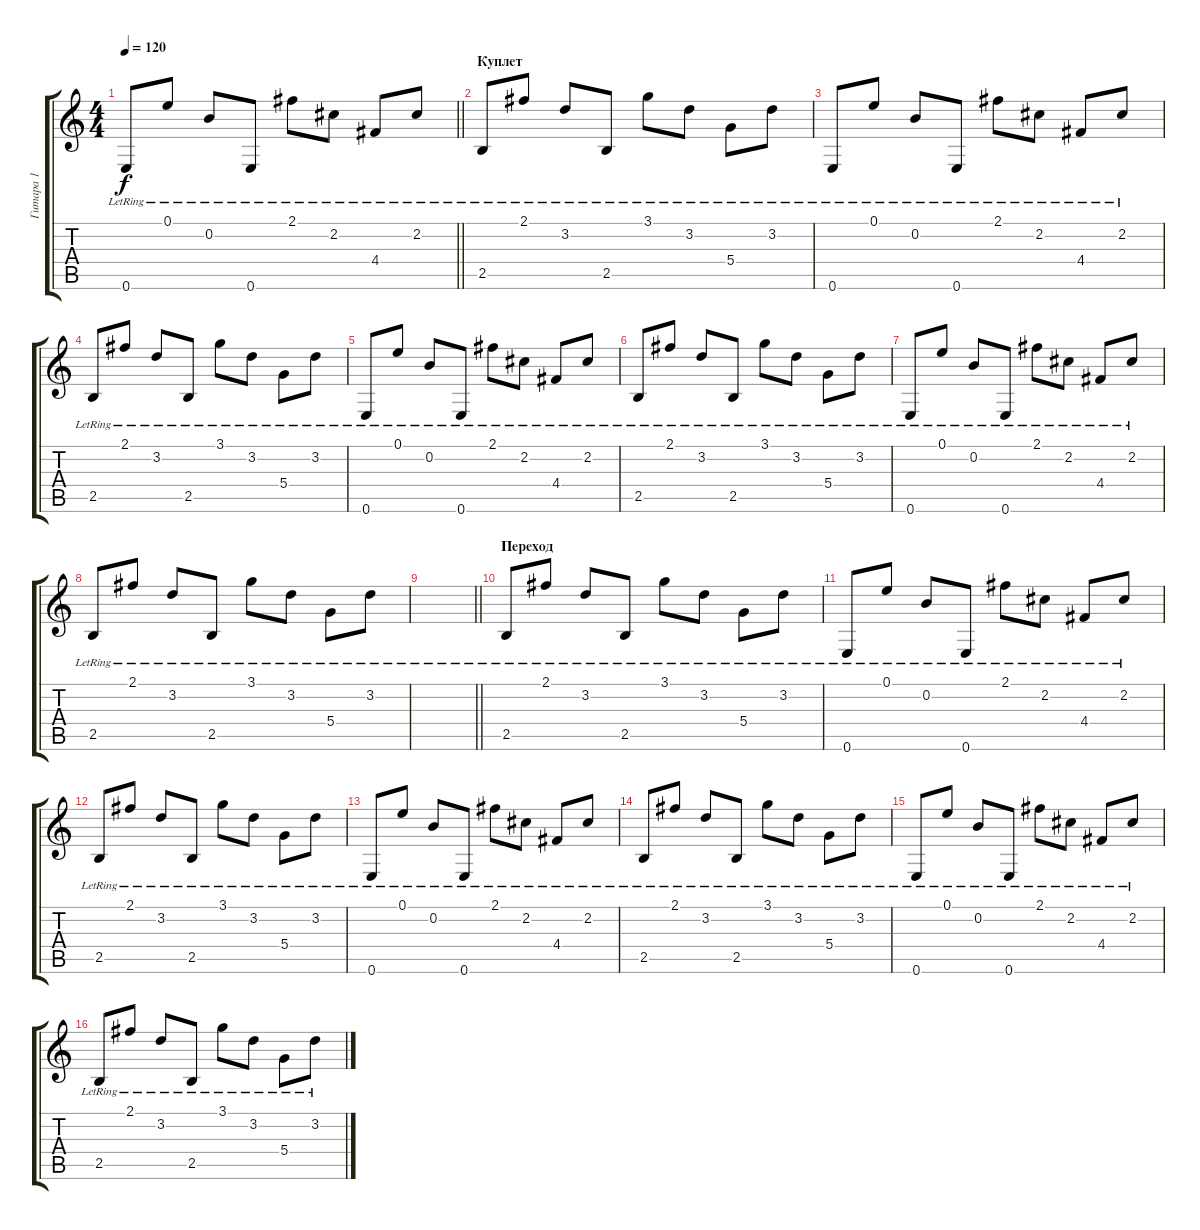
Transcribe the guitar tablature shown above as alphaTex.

\track ("Гитара 1" "Гитара 1") {instrument acousticguitarsteel}
\staff {score tabs}
\tuning (E4 B3 G3 D3 A2 E2) {hide}
\ts (4 4)
\tempo 120
\clef g2
\barLineRight lightlight
\ks c
0.6{lr}.8{dy f} 0.1{lr}.8 0.2{lr}.8 0.6{lr}.8 2.1{lr}.8 2.2{lr}.8 4.4{lr}.8 2.2{lr}.8 |
\section ("" "Куплет")
2.5{lr}.8 2.1{lr}.8 3.2{lr}.8 2.5{lr}.8 3.1{lr}.8 3.2{lr}.8 5.4{lr}.8 3.2{lr}.8 |
0.6{lr}.8 0.1{lr}.8 0.2{lr}.8 0.6{lr}.8 2.1{lr}.8 2.2{lr}.8 4.4{lr}.8 2.2{lr}.8 |
2.5{lr}.8 2.1{lr}.8 3.2{lr}.8 2.5{lr}.8 3.1{lr}.8 3.2{lr}.8 5.4{lr}.8 3.2{lr}.8 |
0.6{lr}.8 0.1{lr}.8 0.2{lr}.8 0.6{lr}.8 2.1{lr}.8 2.2{lr}.8 4.4{lr}.8 2.2{lr}.8 |
2.5{lr}.8 2.1{lr}.8 3.2{lr}.8 2.5{lr}.8 3.1{lr}.8 3.2{lr}.8 5.4{lr}.8 3.2{lr}.8 |
0.6{lr}.8 0.1{lr}.8 0.2{lr}.8 0.6{lr}.8 2.1{lr}.8 2.2{lr}.8 4.4{lr}.8 2.2{lr}.8 |
2.5{lr}.8 2.1{lr}.8 3.2{lr}.8 2.5{lr}.8 3.1{lr}.8 3.2{lr}.8 5.4{lr}.8 3.2{lr}.8 |
\barLineRight lightlight
|
\section ("" "Переход")
2.5{lr}.8 2.1{lr}.8 3.2{lr}.8 2.5{lr}.8 3.1{lr}.8 3.2{lr}.8 5.4{lr}.8 3.2{lr}.8 |
0.6{lr}.8 0.1{lr}.8 0.2{lr}.8 0.6{lr}.8 2.1{lr}.8 2.2{lr}.8 4.4{lr}.8 2.2{lr}.8 |
2.5{lr}.8 2.1{lr}.8 3.2{lr}.8 2.5{lr}.8 3.1{lr}.8 3.2{lr}.8 5.4{lr}.8 3.2{lr}.8 |
0.6{lr}.8 0.1{lr}.8 0.2{lr}.8 0.6{lr}.8 2.1{lr}.8 2.2{lr}.8 4.4{lr}.8 2.2{lr}.8 |
2.5{lr}.8 2.1{lr}.8 3.2{lr}.8 2.5{lr}.8 3.1{lr}.8 3.2{lr}.8 5.4{lr}.8 3.2{lr}.8 |
0.6{lr}.8 0.1{lr}.8 0.2{lr}.8 0.6{lr}.8 2.1{lr}.8 2.2{lr}.8 4.4{lr}.8 2.2{lr}.8 |
2.5{lr}.8 2.1{lr}.8 3.2{lr}.8 2.5{lr}.8 3.1{lr}.8 3.2{lr}.8 5.4{lr}.8 3.2{lr}.8
